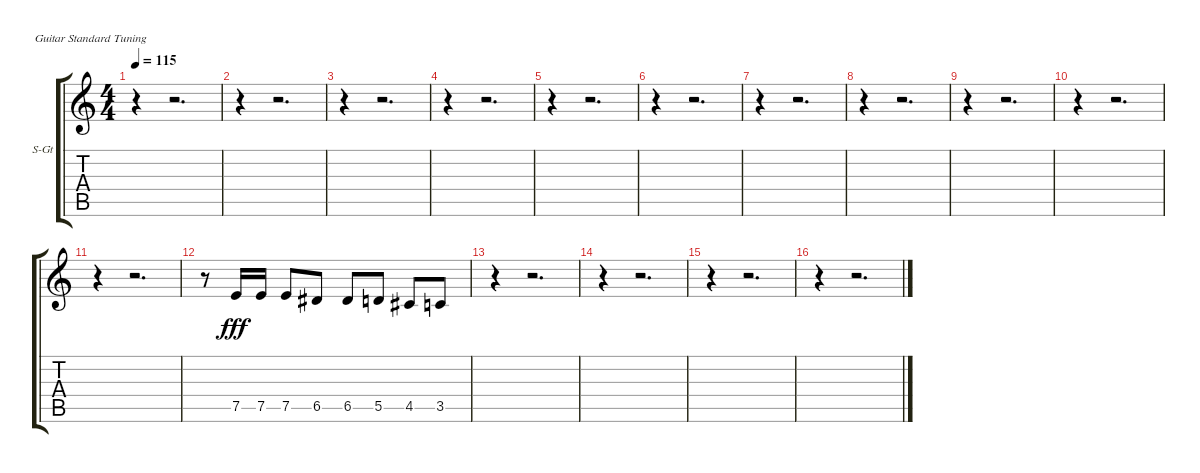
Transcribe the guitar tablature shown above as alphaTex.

\bracketExtendMode groupsimilarinstruments
\firstSystemTrackNameOrientation horizontal
\otherSystemsTrackNameOrientation horizontal
\track ("Outro Sound" "S-Gt") {instrument bagpipe}
\staff {score tabs}
\tuning (E4 B3 G3 D3 A2 E2)
\displaytranspose 12
\ts (4 4)
\tempo 115
\clef g2
\ks c
r.4{dy fff} r.2{d} |
r.4 r.2{d} |
r.4 r.2{d} |
r.4 r.2{d} |
r.4 r.2{d} |
r.4 r.2{d} |
r.4 r.2{d} |
r.4 r.2{d} |
r.4 r.2{d} |
r.4 r.2{d} |
r.4 r.2{d} |
r.8 7.5.16 7.5.16 7.5.8 6.5.8 6.5.8 5.5.8 4.5.8 3.5.8 |
r.4 r.2{d} |
r.4 r.2{d} |
r.4 r.2{d} |
r.4 r.2{d}
